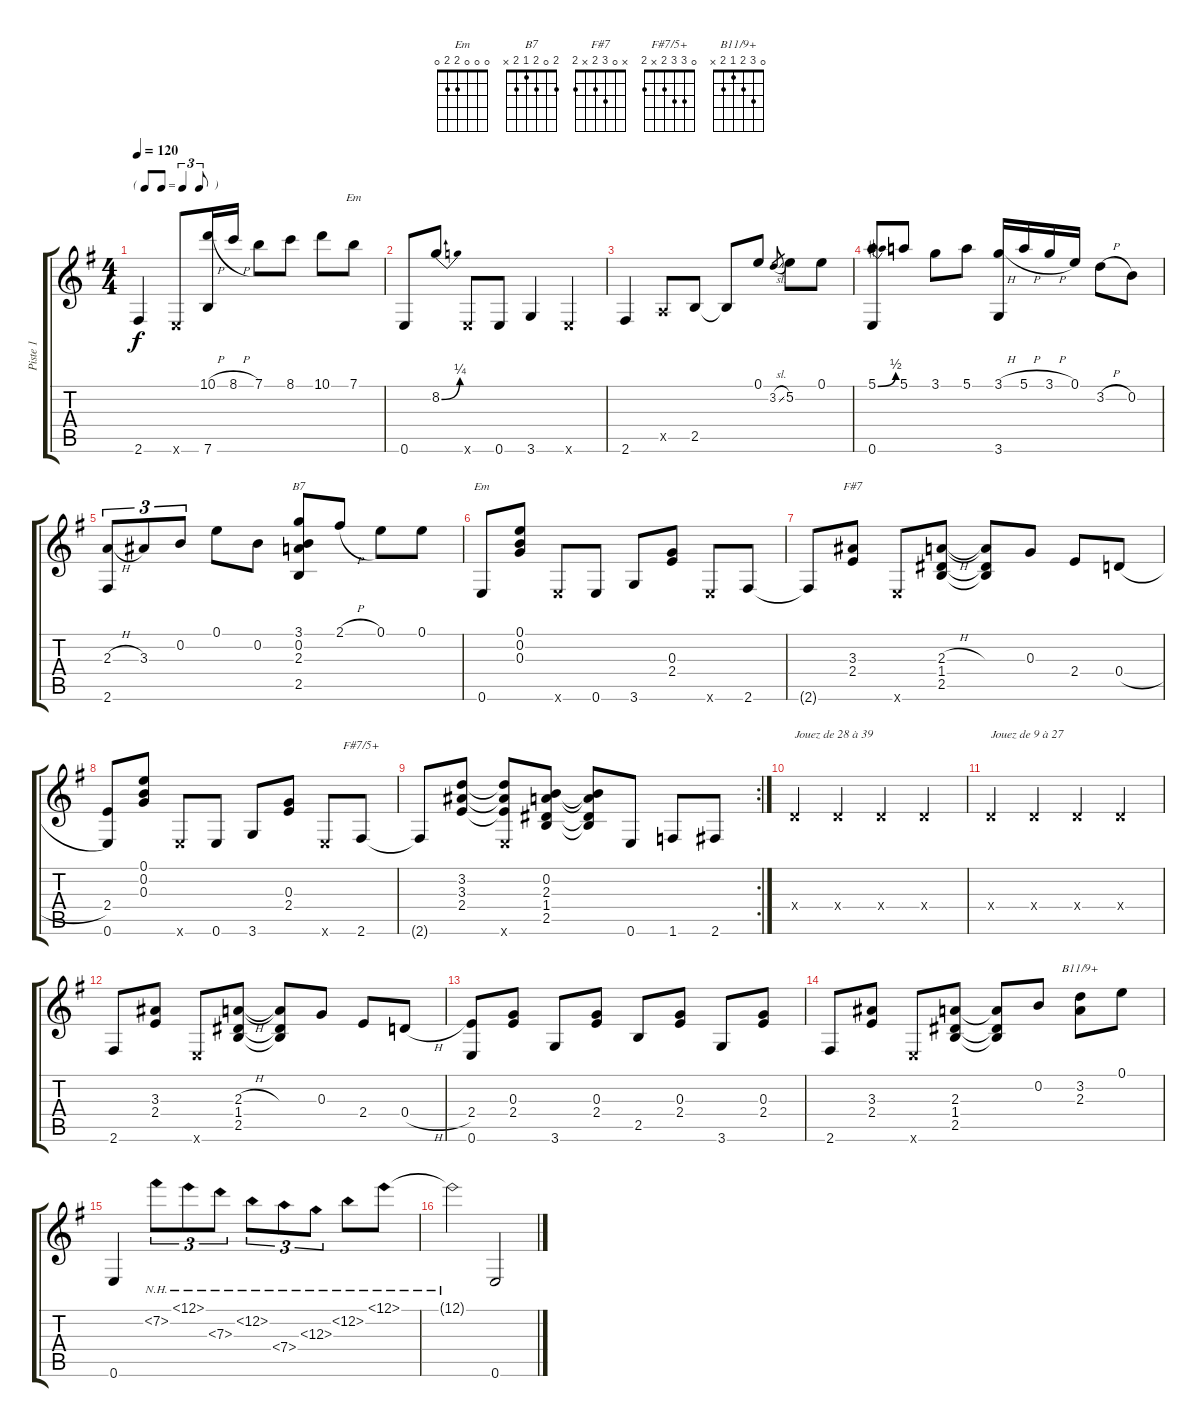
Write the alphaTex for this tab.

\track ("Piste 1" "Piste 1") {instrument acousticguitarnylon}
\staff {score tabs}
\tuning (E4 B3 G3 D3 A2 E2) {hide}
\chord ("Em" 7 8 x x x 0) {firstfret 7}
\chord ("B7" 2 0 2 1 2 x)
\chord ("Em" 0 0 0 2 2 0)
\chord ("F#7" x 0 3 2 x 2)
\chord ("F#7/5+" 0 3 3 2 x 2)
\chord ("B11/9+" 0 3 2 1 2 x)
\ts (4 4)
\tf triplet8th
\tempo 120
\clef g2
\ks eminor
2.6.4{dy f} 0.6{x}.8 (10.1{h} 7.6).16 8.1{h}.16 7.1.8 8.1.8 10.1.8 7.1.8{ch "Em"} |
0.6.8 8.2{be (bend 0 0 60 1)}.8 0.6{x}.8 0.6.8 3.6.4 0.6{x}.4 |
2.6.4 0.5{x}.8 2.5.8 2.5{t}.8 0.1.8 3.2{sl}.8{gr} 5.2.8 0.1.8 |
(5.1{be (bend 0 0 60 2)} 0.6).8 5.1.8 3.1.8 5.1.8 (3.1{h} 3.6).16 5.1{h}.16 3.1{h}.16 0.1.16 3.2{h}.8 0.2.8 |
(2.3{h} 2.6).8{tu (3 2)} 3.3.8{tu (3 2)} 0.2.8{tu (3 2)} 0.1.8 0.2.8 (3.1 0.2 2.3 2.5).8{ch "B7"} 2.1{h}.8 0.1.8 0.1.8 |
0.6.8{ch "Em"} (0.1 0.2 0.3).8 0.6{x}.8 0.6.8 3.6.8 (0.3 2.4).8 0.6{x}.8 2.6.8 |
2.6{t}.8 (3.3 2.4).8{ch "F#7"} 0.6{x}.8 (2.3{h} 1.4 2.5).8 (2.3{t} 1.4{t} 2.5{t}).8 0.3.8 2.4.8 0.4{h}.8 |
(2.4 0.6).8 (0.1 0.2 0.3).8 0.6{x}.8 0.6.8 3.6.8 (0.3 2.4).8 0.6{x}.8 2.6.8{ch "F#7/5+"} |
\rc 2
2.6{t}.8 (3.2 3.3 2.4).8 (3.2{t} 3.3{t} 2.4{t} 0.6{x}).8 (0.2 2.3 1.4 2.5).8 (0.2{t} 2.3{t} 1.4{t} 2.5{t}).8 0.6.8 1.6.8 2.6.8 |
0.4{x}.4{txt "Jouez de 28 à 39"} 0.4{x}.4 0.4{x}.4 0.4{x}.4 |
0.4{x}.4{txt "Jouez de 9 à 27"} 0.4{x}.4 0.4{x}.4 0.4{x}.4 |
2.6.8 (3.3 2.4).8 0.6{x}.8 (2.3{h} 1.4 2.5).8 (2.3{t} 1.4{t} 2.5{t}).8 0.3.8 2.4.8 0.4{h}.8 |
(2.4 0.6).8 (0.3 2.4).8 3.6.8 (0.3 2.4).8 2.5.8 (0.3 2.4).8 3.6.8 (0.3 2.4).8 |
2.6.8 (3.3 2.4).8 0.6{x}.8 (2.3 1.4 2.5).8 (2.3{t} 1.4{t} 2.5{t}).8 0.2.8 (3.2 2.3).8{ch "B11/9+"} 0.1.8 |
0.6.4 7.2{nh}.8{tu (3 2)} 12.1{nh}.8{tu (3 2)} 7.3{nh}.8{tu (3 2)} 12.2{nh}.8{tu (3 2)} 7.4{nh}.8{tu (3 2)} 12.3{nh}.8{tu (3 2)} 12.2{nh}.8 12.1{nh}.8 |
12.1{nh t}.2 0.6.2
